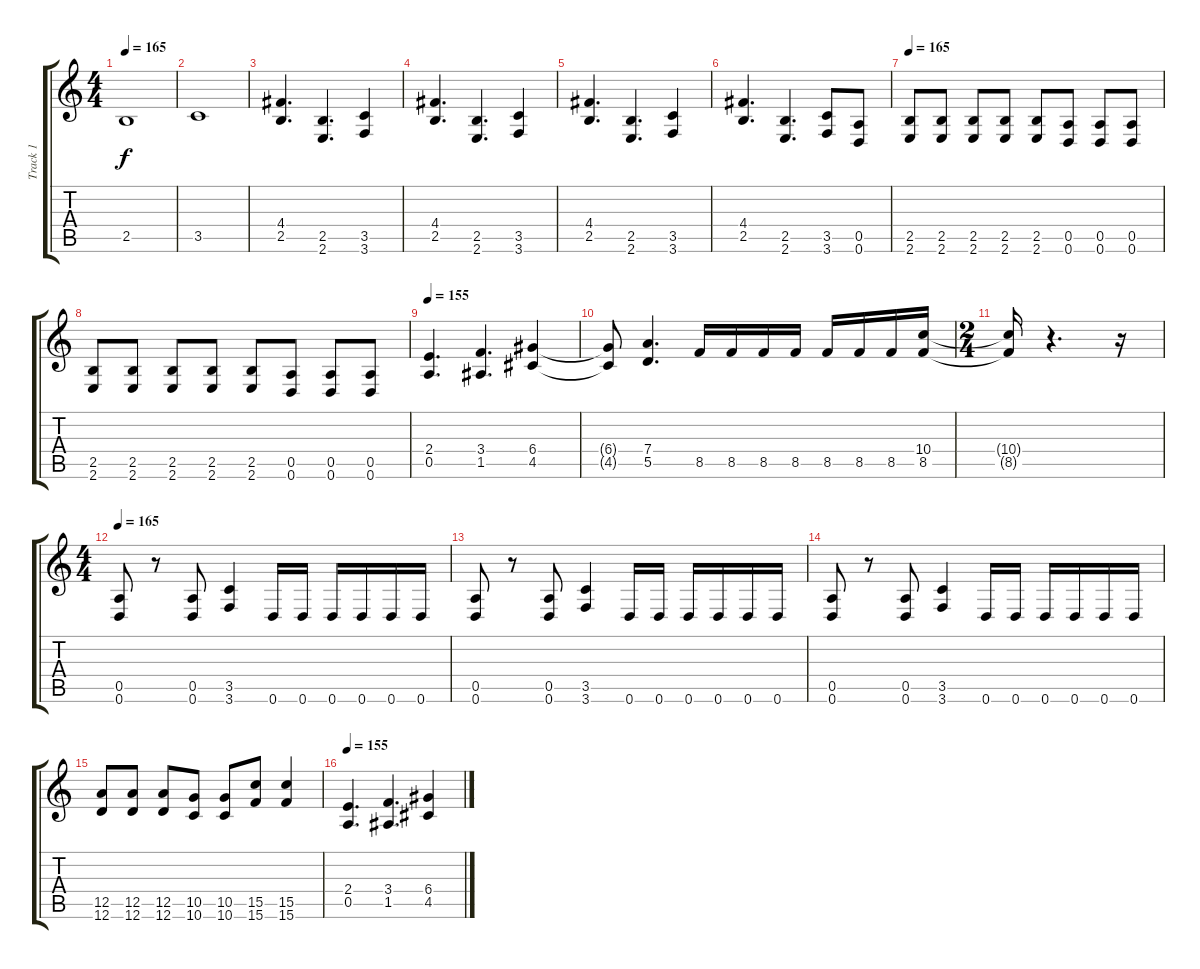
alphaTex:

\track ("Track 1" "Track 1") {instrument electricguitarclean}
\staff {score tabs}
\tuning (E4 B3 G3 D3 A2 D2) {hide}
\ts (4 4)
\tempo 165
\clef g2
\ks c
2.5.1{dy f} |
3.5.1 |
(4.4 2.5).4{d} (2.5 2.6).4{d} (3.5 3.6).4 |
(4.4 2.5).4{d} (2.5 2.6).4{d} (3.5 3.6).4 |
(4.4 2.5).4{d} (2.5 2.6).4{d} (3.5 3.6).4 |
(4.4 2.5).4{d} (2.5 2.6).4{d} (3.5 3.6).8 (0.5 0.6).8 |
\tempo 165
(2.5 2.6).8 (2.5 2.6).8 (2.5 2.6).8 (2.5 2.6).8 (2.5 2.6).8 (0.5 0.6).8 (0.5 0.6).8 (0.5 0.6).8 |
(2.5 2.6).8 (2.5 2.6).8 (2.5 2.6).8 (2.5 2.6).8 (2.5 2.6).8 (0.5 0.6).8 (0.5 0.6).8 (0.5 0.6).8 |
\tempo 155
(2.4 0.5).4{d} (3.4 1.5).4{d} (6.4 4.5).4 |
(6.4{t} 4.5{t}).8 (7.4 5.5).4{d} 8.5.16 8.5.16 8.5.16 8.5.16 8.5.16 8.5.16 8.5.16 (10.4 8.5).16 |
\ts (2 4)
(10.4{t} 8.5{t}).16 r.4{d} r.16 |
\ts (4 4)
\tempo 165
(0.5 0.6).8 r.8 (0.5 0.6).8 (3.5 3.6).4 0.6.16 0.6.16 0.6.16 0.6.16 0.6.16 0.6.16 |
(0.5 0.6).8 r.8 (0.5 0.6).8 (3.5 3.6).4 0.6.16 0.6.16 0.6.16 0.6.16 0.6.16 0.6.16 |
(0.5 0.6).8 r.8 (0.5 0.6).8 (3.5 3.6).4 0.6.16 0.6.16 0.6.16 0.6.16 0.6.16 0.6.16 |
(12.5 12.6).8 (12.5 12.6).8 (12.5 12.6).8 (10.5 10.6).8 (10.5 10.6).8 (15.5 15.6).8 (15.5 15.6).4 |
\tempo 155
(2.4 0.5).4{d} (3.4 1.5).4{d} (6.4 4.5).4
